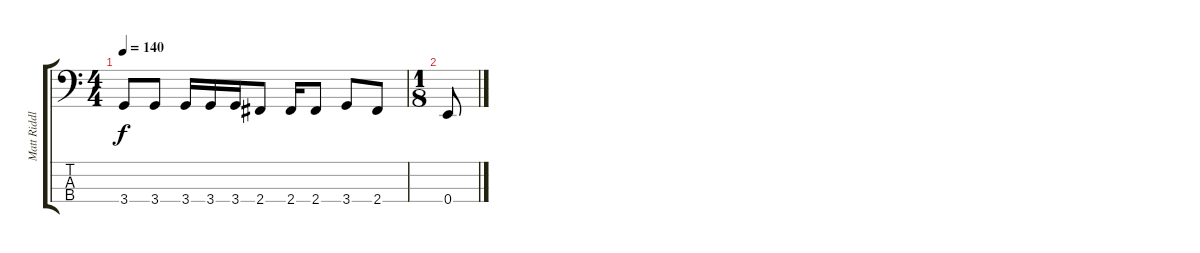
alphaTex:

\track ("Matt Riddle" "Matt Riddl") {instrument electricbasspick}
\staff {score tabs}
\tuning (G2 D2 A1 E1) {hide}
\ts (4 4)
\tempo 140
\clef f4
\ks c
3.4.8{dy f} 3.4.8 3.4.16 3.4.16 3.4.16 2.4.8 2.4.16 2.4.8 3.4.8 2.4.8 |
\ts (1 8)
0.4.8
